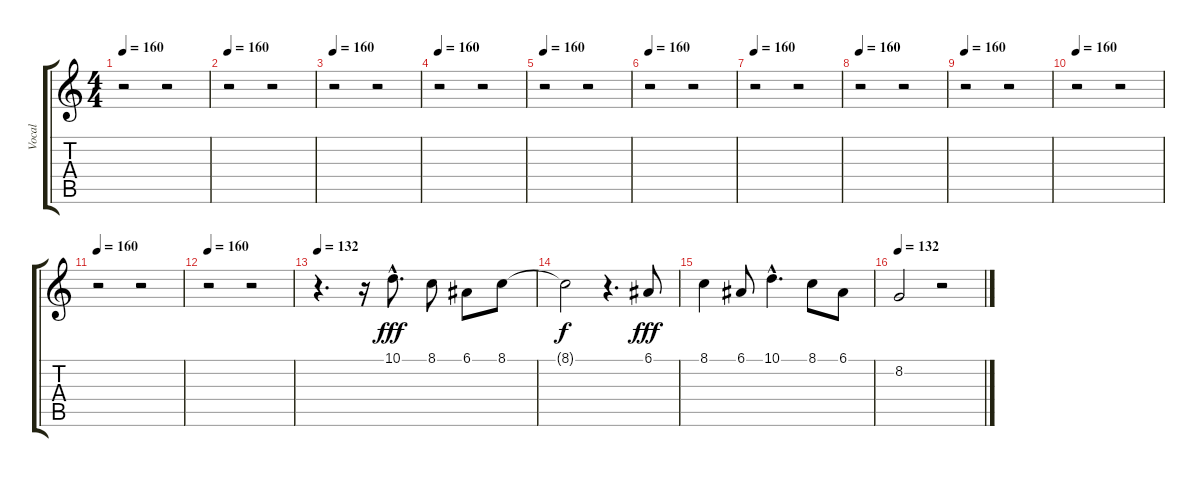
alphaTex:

\track ("Vocal" "Vocal") {instrument flute}
\staff {score tabs}
\tuning (E4 B3 G3 D3 A2 E2) {hide}
\ts (4 4)
\tempo 160
\clef g2
\ks c
r.2{dy fff} r.2 |
\tempo 160
r.2 r.2 |
\tempo 160
r.2 r.2 |
\tempo 160
r.2 r.2 |
\tempo 160
r.2 r.2 |
\tempo 160
r.2 r.2 |
\tempo 160
r.2 r.2 |
\tempo 160
r.2 r.2 |
\tempo 160
r.2 r.2 |
\tempo 160
r.2 r.2 |
\tempo 160
r.2 r.2 |
\tempo 160
r.2 r.2 |
\tempo 132
r.4{d} r.16 10.1{hac}.8{d} 8.1.8 6.1.8 8.1.8 |
8.1{t}.2{dy f} r.4{d} 6.1.8{dy fff} |
8.1.4 6.1.8 10.1{hac}.4{d} 8.1.8 6.1.8 |
\tempo 132
8.2.2 r.2
